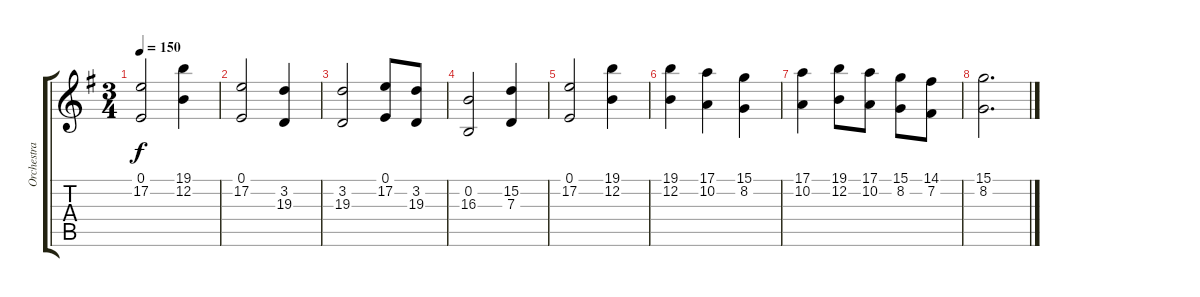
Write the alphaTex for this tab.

\track ("Orchestra" "Orchestra") {instrument stringensemble1}
\staff {score tabs}
\tuning (E4 B3 G3 D3 A2 E2) {hide}
\ts (3 4)
\tempo 150
\clef g2
\ks g
(0.1 17.2).2{dy f volume 8} (19.1 12.2).4 |
(0.1 17.2).2 (3.2 19.3).4 |
(3.2 19.3).2 (0.1 17.2).8 (3.2 19.3).8 |
(0.2 16.3).2 (15.2 7.3).4 |
(0.1 17.2).2{volume 0} (19.1 12.2).4 |
(19.1 12.2).4 (17.1 10.2).4 (15.1 8.2).4 |
(17.1 10.2).4 (19.1 12.2).8 (17.1 10.2).8 (15.1 8.2).8 (14.1 7.2).8 |
(15.1 8.2).2{d}
